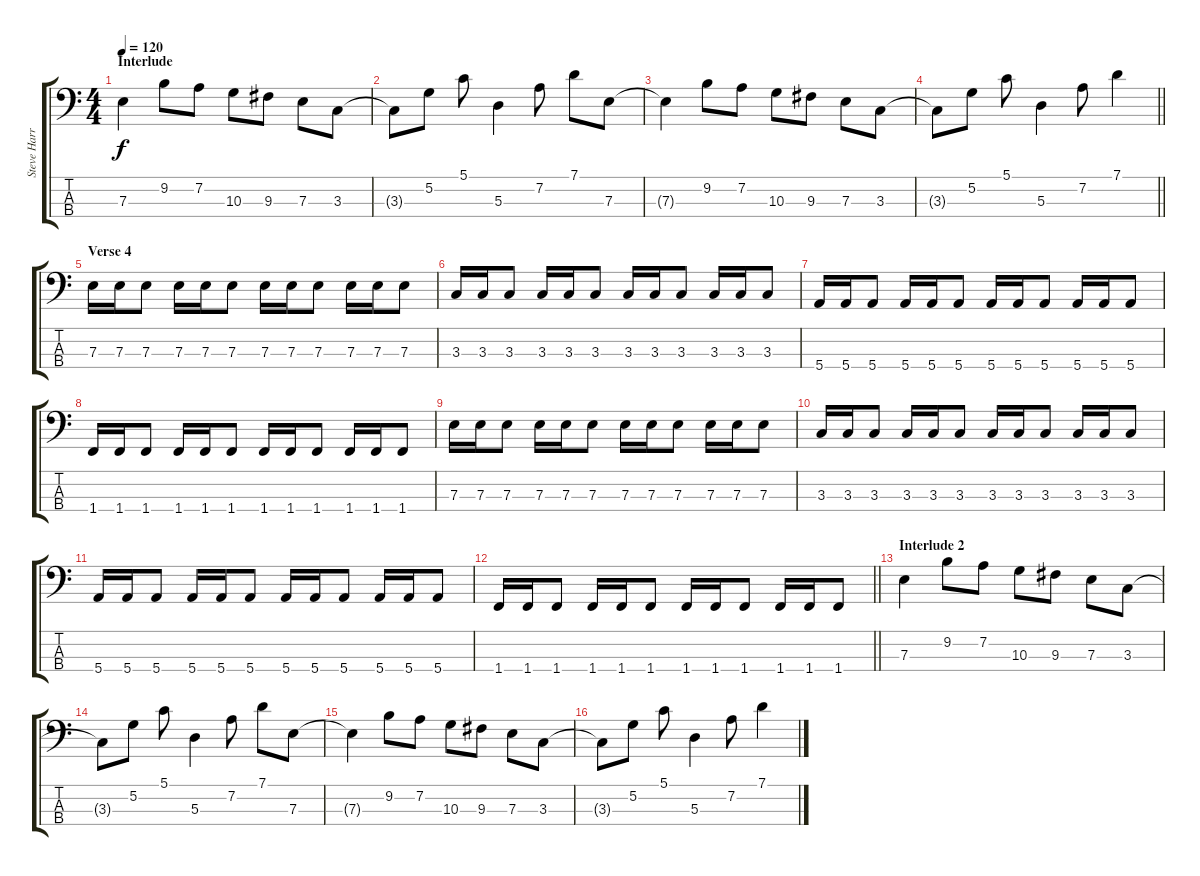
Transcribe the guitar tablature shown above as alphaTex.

\track ("Steve Harris" "Steve Harr") {instrument electricbassfinger}
\staff {score tabs}
\tuning (G2 D2 A1 E1) {hide}
\ts (4 4)
\section ("" "Interlude")
\tempo 120
\clef f4
\ks c
7.3.4{dy f} 9.2.8 7.2.8 10.3.8 9.3.8 7.3.8 3.3.8 |
3.3{t}.8 5.2.8 5.1.8 5.3.4 7.2.8 7.1.8 7.3.8 |
7.3{t}.4 9.2.8 7.2.8 10.3.8 9.3.8 7.3.8 3.3.8 |
\barLineRight lightlight
3.3{t}.8 5.2.8 5.1.8 5.3.4 7.2.8 7.1.4 |
\section ("" "Verse 4")
7.3.16 7.3.16 7.3.8 7.3.16 7.3.16 7.3.8 7.3.16 7.3.16 7.3.8 7.3.16 7.3.16 7.3.8 |
3.3.16 3.3.16 3.3.8 3.3.16 3.3.16 3.3.8 3.3.16 3.3.16 3.3.8 3.3.16 3.3.16 3.3.8 |
5.4.16 5.4.16 5.4.8 5.4.16 5.4.16 5.4.8 5.4.16 5.4.16 5.4.8 5.4.16 5.4.16 5.4.8 |
1.4.16 1.4.16 1.4.8 1.4.16 1.4.16 1.4.8 1.4.16 1.4.16 1.4.8 1.4.16 1.4.16 1.4.8 |
7.3.16 7.3.16 7.3.8 7.3.16 7.3.16 7.3.8 7.3.16 7.3.16 7.3.8 7.3.16 7.3.16 7.3.8 |
3.3.16 3.3.16 3.3.8 3.3.16 3.3.16 3.3.8 3.3.16 3.3.16 3.3.8 3.3.16 3.3.16 3.3.8 |
5.4.16 5.4.16 5.4.8 5.4.16 5.4.16 5.4.8 5.4.16 5.4.16 5.4.8 5.4.16 5.4.16 5.4.8 |
\barLineRight lightlight
1.4.16 1.4.16 1.4.8 1.4.16 1.4.16 1.4.8 1.4.16 1.4.16 1.4.8 1.4.16 1.4.16 1.4.8 |
\section ("" "Interlude 2")
7.3.4 9.2.8 7.2.8 10.3.8 9.3.8 7.3.8 3.3.8 |
3.3{t}.8 5.2.8 5.1.8 5.3.4 7.2.8 7.1.8 7.3.8 |
7.3{t}.4 9.2.8 7.2.8 10.3.8 9.3.8 7.3.8 3.3.8 |
3.3{t}.8 5.2.8 5.1.8 5.3.4 7.2.8 7.1.4
